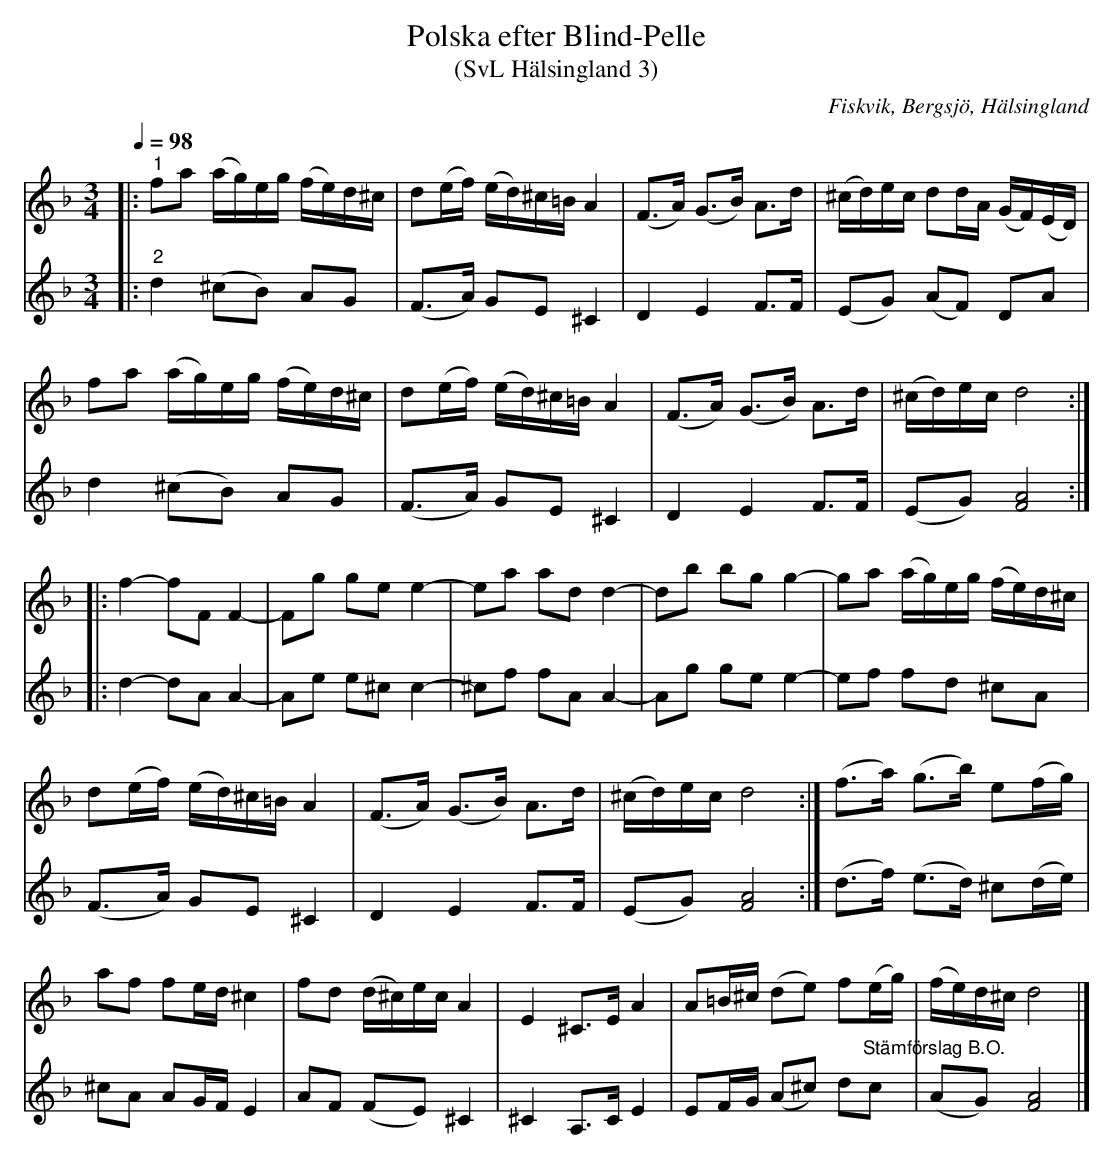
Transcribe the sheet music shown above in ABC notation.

X:1
T:Polska efter Blind-Pelle
T:(SvL Hälsingland 3)
O:Fiskvik, Bergsjö, Hälsingland
L:1/8
Q:1/4=98
M:3/4
K:Dm
V:1
|:"^1" fa (a/g/)e/g/ (f/e/)d/^c/ | d(e/f/) (e/d/)^c/=B/ A2 | (F>A) (G>B) A>d | (^c/d/)e/c/ dd/A/ (G/F/)(E/D/) |
fa (a/g/)e/g/ (f/e/)d/^c/ | d(e/f/) (e/d/)^c/=B/ A2 | (F>A) (G>B) A>d | (^c/d/)e/c/ d4 ::
f2- fF F2- | Fg ge e2- | ea ad d2- | db bg g2- | ga (a/g/)e/g/ (f/e/)d/^c/ |
d(e/f/) (e/d/)^c/=B/ A2 | (F>A) (G>B) A>d | (^c/d/)e/c/ d4 :| (f>a) (g>b) e(f/g/) |
af fe/d/ ^c2 | fd (d/^c/)e/c/ A2 | E2 ^C>E A2 | A=B/^c/ (de) f(e/g/) | (f/e/)d/^c/ d4 |]
V:2
|:"^2" d2 (^cB) AG | (F>A) GE ^C2 | D2 E2 F>F | (EG) (AF) DA |
d2 (^cB) AG | (F>A) GE ^C2 | D2 E2 F>F | (EG) [FA]4 ::
d2- dA A2- | Ae e^c c2- | ^cf fA A2- | Ag ge e2- |
ef fd ^cA | (F>A) GE ^C2 | D2 E2 F>F | (EG) [FA]4 :|
(d>f) (e>d) ^c(d/e/) | ^cA AG/F/ E2 | AF (FE) ^C2 | ^C2 A,>C E2 | EF/G/ (A^c) d"^Stämförslag B.O."c | (AG) [FA]4 |]
